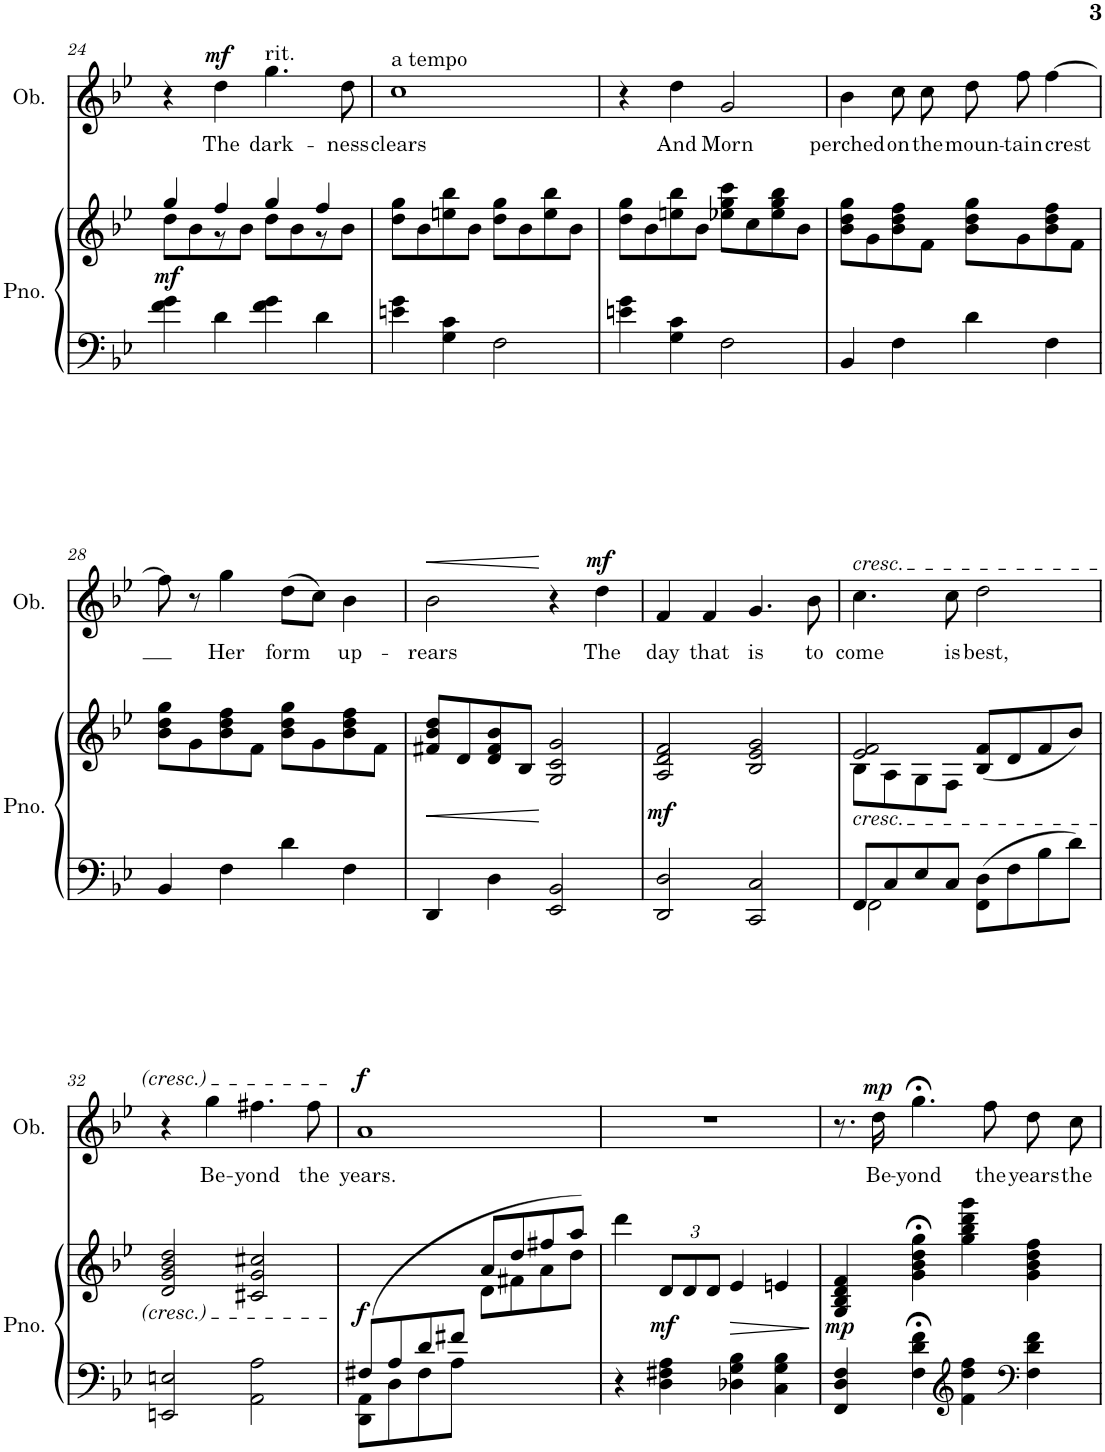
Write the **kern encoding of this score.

**kern	**kern	**dynam	**kern	**text	**dynam
*part2	*part2	*part2	*part1	*part1	*part1
*staff3	*staff2	*staff2/3	*staff1	*staff1	*staff1
*I"Piano	*	*	*I"Oboe	*	*
*I'Pno.	*	*	*I'Ob.	*	*
!!LO:PB:g=z
*clefF4	*clefG2	*	*clefG2	*	*
*k[b-e-]	*k[b-e-]	*	*k[b-e-]	*	*
*M4/4	*M4/4	*	*M4/4	*	*
=24	=24	=24	=24	=24	=24
*	*^	*	*	*	*
!	!	!	!LO:DY:b	!	!	!
4f\ 4g\	4gg/	8dd\L	mf	4r	.	.
.	.	8b-\	.	.	.	.
!	!	!	!	!	!LO:LY:b	!LO:DY:a
4d\	4ff/	8r	.	4dd\	The	mf
.	.	8b-\J	.	.	.	.
!	!	!	!	!LO:TX:a:t=rit.	!	!
!	!	!	!	!	!LO:LY:b	!
4f\ 4g\	4gg/	8dd\L	.	4.gg\	dark-	.
.	.	8b-\	.	.	.	.
4d\	4ff/	8r	.	.	.	.
!	!	!	!	!	!LO:LY:b	!
.	.	8b-\J	.	8dd\	-ness	.
=25	=25	=25	=25	=25	=25	=25
!	!	!	!	!LO:TX:a:t=a tempo	!	!
!	!	!	!	!	!LO:LY:b	!
*	*v	*v	*	*	*	*
4en\ 4g\	8dd\ 8gg\L	.	1cc	clears	.
.	8b-\	.	.	.	.
4G\ 4c\	8een\ 8bb-\	.	.	.	.
.	8b-\J	.	.	.	.
2F\	8dd\ 8gg\L	.	.	.	.
.	8b-\	.	.	.	.
.	8ee\ 8bb-\	.	.	.	.
.	8b-\J	.	.	.	.
=26	=26	=26	=26	=26	=26
4en\ 4g\	8dd\ 8gg\L	.	4r	.	.
.	8b-\	.	.	.	.
!	!	!	!	!LO:LY:b	!
4G\ 4c\	8een\ 8bb-\	.	4dd\	And	.
.	8b-\J	.	.	.	.
!	!	!	!	!LO:LY:b	!
2F\	8ee-X\ 8gg\ 8ccc\L	.	2g/	Morn	.
.	8cc\	.	.	.	.
.	8ee-\ 8gg\ 8bb-\	.	.	.	.
.	8b-\J	.	.	.	.
=27	=27	=27	=27	=27	=27
!	!	!	!	!LO:LY:b	!
4BB-/	8b-\ 8dd\ 8gg\L	.	4b-\	perched	.
.	8g\	.	.	.	.
!	!	!	!	!LO:LY:b	!
4F\	8b-\ 8dd\ 8ff\	.	8cc\	on	.
!	!	!	!	!LO:LY:b	!
.	8f\J	.	8cc\	the	.
!	!	!	!	!LO:LY:b	!
4d\	8b-\ 8dd\ 8gg\L	.	8dd\	moun-	.
!	!	!	!	!LO:LY:b	!
.	8g\	.	8ff\	-tain	.
!	!	!	!	!LO:LY:b	!
4F\	8b-\ 8dd\ 8ff\	.	[4ff\	crest	.
.	8f\J	.	.	.	.
!!LO:LB:g=z
=28	=28	=28	=28	=28	=28
4BB-/	8b-\ 8dd\ 8gg\L	.	8ff\]	.	.
.	8g\	.	8r	.	.
!	!	!	!	!LO:LY:b	!
4F\	8b-\ 8dd\ 8ff\	.	4gg\	Her	.
.	8f\J	.	.	.	.
!	!	!	!	!LO:LY:b	!
4d\	8b-\ 8dd\ 8gg\L	.	(8dd\L	form	.
.	8g\	.	8cc\J)	.	.
!	!	!	!	!LO:LY:b	!
4F\	8b-\ 8dd\ 8ff\	.	4b-\	up-	.
.	8f\J	.	.	.	.
=29	=29	=29	=29	=29	=29
!	!	!LO:HP:b	!	!LO:LY:b	!LO:HP:b
4DD/	8f#X/ 8b-/ 8dd/L	<	2b-\	-rears	<
.	8d/	.	.	.	.
4D\	8d/ 8f#/ 8b-/	.	.	.	.
.	8B-/J	.	.	.	.
2EE-/ 2BB-/	2G/ 2c/ 2g/	[	4r	.	[
!	!	!	!	!LO:LY:b	!LO:DY:a
.	.	.	4dd\	The	mf
=30	=30	=30	=30	=30	=30
!	!	!LO:DY:b	!	!LO:LY:b	!
2DD/ 2D/	2A/ 2d/ 2f/	mf	4f/	day	.
!	!	!	!	!LO:LY:b	!
.	.	.	4f/	that	.
!	!	!	!	!LO:LY:b	!
2CC/ 2C/	2B-/ 2e-/ 2g/	.	4.g/	is	.
!	!	!	!	!LO:LY:b	!
.	.	.	8b-\	to	.
=31	=31	=31	=31	=31	=31
*^	*^	*	*	*	*
!	!	!	!	!	!LO:TX:a:i:t=cresc.	!	!
!	!	!LO:TX:b:i:t=cresc.	!	!	!	!	!
!	!	!	!	!	!	!LO:LY:b	!
8FF/L	2FF\	2e-/ 2f/	8B-\L	.	4.cc\	come	.
8C/	.	.	8A\	.	.	.	.
8E-/	.	.	8G\	.	.	.	.
!	!	!	!	!	!	!LO:LY:b	!
8C/J	.	.	8F\J	.	8cc\	is	.
!	!	!	!	!	!	!LO:LY:b	!
8FF\ 8D\L	2ryy	(8B-/ 8f/L	2ryy	.	2dd\	best,	.
8F\	.	8d/	.	.	.	.	.
8B-\	.	8f/	.	.	.	.	.
8d\J	.	8b-/J)	.	.	.	.	.
*v	*v	*	*	*	*	*	*
*	*v	*v	*	*	*	*
!!LO:LB:g=z
=32	=32	=32	=32	=32	=32
2EEn/ 2En/	2d/ 2g/ 2b-/ 2dd/	.	4r	.	.
!	!	!	!	!LO:LY:b	!
.	.	.	4gg\	Be-	.
!	!	!	!	!LO:LY:b	!
2AA\ 2A\	2c#X/ 2g/ 2cc#X/	.	4.ff#X\	-yond	.
!	!	!	!	!LO:LY:b	!
.	.	.	8ff#\	the	.
=33	=33	=33	=33	=33	=33
*^	*^	*	*	*	*
!	!	!	!	!LO:DY:b	!	!LO:LY:b	!LO:DY:a
(>8F#X/L	8DD\ 8AA\L	2ryy	2ryy	f	1a	years.	f
8A/	8D\	.	.	.	.	.	.
8d/	8F#\	.	.	.	.	.	.
8f#X/J	8A\J	.	.	.	.	.	.
2ryy	2ryy	8a/L	8d\L	.	.	.	.
.	.	8dd/	8f#X\	.	.	.	.
.	.	8ff#X/	8a\	.	.	.	.
.	.	8aa/J)	8dd\J	.	.	.	.
*v	*v	*	*	*	*	*	*
*	*v	*v	*	*	*	*
=34	=34	=34	=34	=34	=34
4r	4ddd\	.	1r	.	.
*	*Xbrackettup	*	*	*	*
!	!	!LO:DY:b	!	!	!
4D\ 4F#X\ 4A\	12d/L	mf	.	.	.
.	12d/	.	.	.	.
.	12d/J	.	.	.	.
!	!	!LO:HP:b	!	!	!
4D-X\ 4G\ 4B-\	4e-/	>	.	.	.
4C\ 4G\ 4B-\	4en/	.	.	.	.
.	.	]	.	.	.
=35	=35	=35	=35	=35	=35
!	!	!LO:DY:b	!	!	!
4FF/ 4D/ 4F/	4G/ 4B-/ 4d/ 4f/	mp	8.r	.	.
!	!	!	!	!LO:LY:b	!LO:DY:a
.	.	.	16dd\	Be-	mp
!	!	!	!	!LO:LY:b	!
4F\;< 4d\;< 4f\;<	4g\;< 4b-\;< 4dd\;< 4gg\;<	.	4.gg;<\	-yond	.
*clefG2	*	*	*	*	*
4f\ 4dd\ 4ff\	4gg\ 4bb-\ 4ddd\ 4ggg\	.	.	.	.
!	!	!	!	!LO:LY:b	!
.	.	.	8ff\	the	.
*clefF4	*	*	*	*	*
!	!	!	!	!LO:LY:b	!
4F\ 4d\ 4f\	4g\ 4b-\ 4dd\ 4ff\	.	8dd\	years	.
!	!	!	!	!LO:LY:b	!
.	.	.	8cc\	the	.
=	=	=	=	=	=
*-	*-	*-	*-	*-	*-
